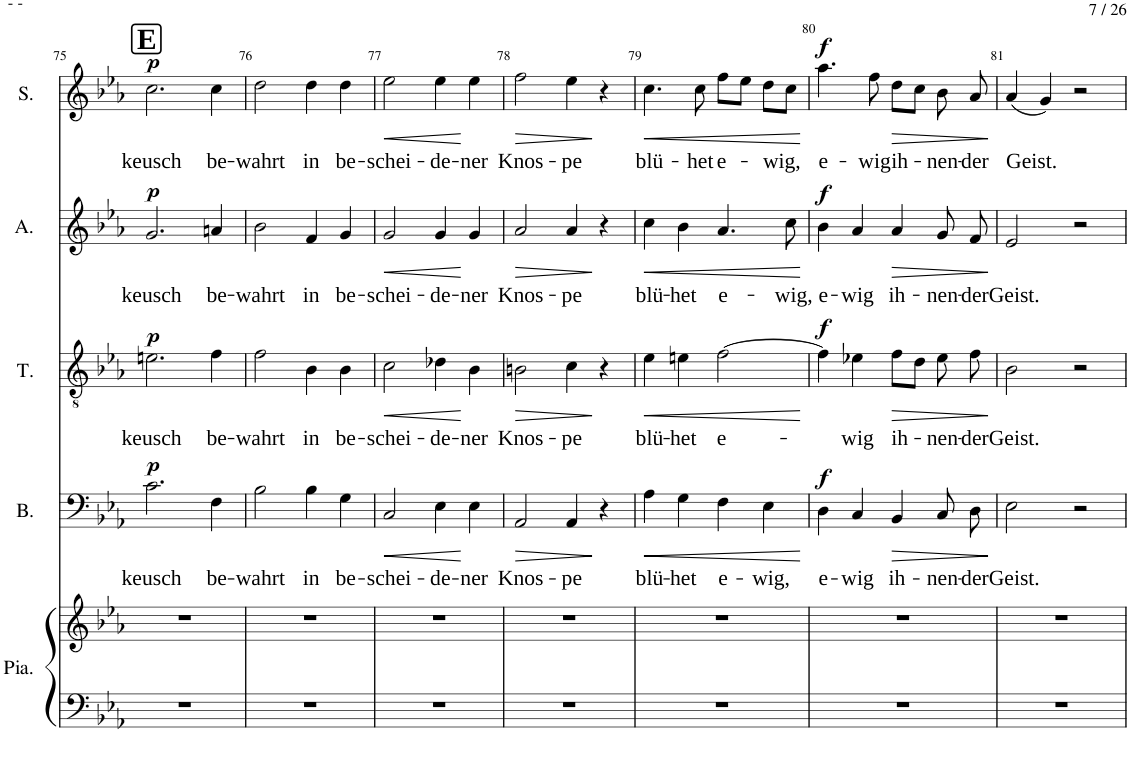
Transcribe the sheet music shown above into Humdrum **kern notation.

**kern	**text	**dynam	**kern	**text	**dynam	**kern	**text	**dynam	**kern	**text	**dynam
*part4	*part4	*part4	*part3	*part3	*part3	*part2	*part2	*part2	*part1	*part1	*part1
*staff4	*staff4	*staff4	*staff3	*staff3	*staff3	*staff2	*staff2	*staff2	*staff1	*staff1	*staff1
*I"Basse	*	*	*I"Ténor	*	*	*I"Alto	*	*	*I"Soprano	*	*
*I'B.	*	*	*I'T.	*	*	*I'A.	*	*	*I'S.	*	*
!!LO:PB:g=z
*clefF4	*	*	*clefGv2	*	*	*clefG2	*	*	*clefG2	*	*
*k[b-e-a-]	*	*	*k[b-e-a-]	*	*	*k[b-e-a-]	*	*	*k[b-e-a-]	*	*
*M4/4	*	*	*M4/4	*	*	*M4/4	*	*	*M4/4	*	*
*met(c)	*	*	*met(c)	*	*	*met(c)	*	*	*met(c)	*	*
=75	=75	=75	=75	=75	=75	=75	=75	=75	=75	=75	=75
!	!	!	!	!	!	!	!	!	!LO:TX:a:B:t=E	!	!
!	!LO:LY:b	!LO:DY:a	!	!LO:LY:b	!LO:DY:a	!	!LO:LY:b	!LO:DY:a	!	!LO:LY:b	!LO:DY:a
2.c\	keusch	p	2.en\	keusch	p	2.g/	keusch	p	2.cc\	keusch	p
!	!LO:LY:b	!	!	!LO:LY:b	!	!	!LO:LY:b	!	!	!LO:LY:b	!
4F\	be-	.	4f\	be-	.	4an/	be-	.	4cc\	be-	.
=76	=76	=76	=76	=76	=76	=76	=76	=76	=76	=76	=76
!	!LO:LY:b	!	!	!LO:LY:b	!	!	!LO:LY:b	!	!	!LO:LY:b	!
2B-\	-wahrt	.	2f\	-wahrt	.	2b-\	-wahrt	.	2dd\	-wahrt	.
!	!LO:LY:b	!	!	!LO:LY:b	!	!	!LO:LY:b	!	!	!LO:LY:b	!
4B-\	in	.	4B-\	in	.	4f/	in	.	4dd\	in	.
!	!LO:LY:b	!	!	!LO:LY:b	!	!	!LO:LY:b	!	!	!LO:LY:b	!
4G\	be-	.	4B-\	be-	.	4g/	be-	.	4dd\	be-	.
=77	=77	=77	=77	=77	=77	=77	=77	=77	=77	=77	=77
!	!LO:LY:b	!LO:HP:b	!	!LO:LY:b	!LO:HP:b	!	!LO:LY:b	!LO:HP:b	!	!LO:LY:b	!LO:HP:b
2C/	-schei-	<	2c\	-schei-	<	2g/	-schei-	<	2ee-\	-schei-	<
!	!LO:LY:b	!	!	!LO:LY:b	!	!	!LO:LY:b	!	!	!LO:LY:b	!
4E-\	-de-	.	4d-X\	-de-	.	4g/	-de-	.	4ee-\	-de-	.
!	!LO:LY:b	!	!	!LO:LY:b	!	!	!LO:LY:b	!	!	!LO:LY:b	!
4E-\	-ner	[	4B-\	-ner	[	4g/	-ner	[	4ee-\	-ner	[
=78	=78	=78	=78	=78	=78	=78	=78	=78	=78	=78	=78
!	!LO:LY:b	!LO:HP:b	!	!LO:LY:b	!LO:HP:b	!	!LO:LY:b	!LO:HP:b	!	!LO:LY:b	!LO:HP:b
2AA-/	Knos-	>	2Bn\	Knos-	>	2a-/	Knos-	>	2ff\	Knos-	>
!	!LO:LY:b	!	!	!LO:LY:b	!	!	!LO:LY:b	!	!	!LO:LY:b	!
4AA-/	-pe	.	4c\	-pe	.	4a-/	-pe	.	4ee-\	-pe	.
4r	.	]	4r	.	]	4r	.	]	4r	.	]
=79	=79	=79	=79	=79	=79	=79	=79	=79	=79	=79	=79
!	!LO:LY:b	!LO:HP:b	!	!LO:LY:b	!LO:HP:b	!	!LO:LY:b	!LO:HP:b	!	!LO:LY:b	!LO:HP:b
4A-\	blü-	<	4e-\	blü-	<	4cc\	blü-	<	4.cc\	blü-	<
!	!LO:LY:b	!	!	!LO:LY:b	!	!	!LO:LY:b	!	!	!	!
4G\	-het	.	4en\	-het	.	4b-\	-het	.	.	.	.
!	!	!	!	!	!	!	!	!	!	!LO:LY:b	!
.	.	.	.	.	.	.	.	.	8cc\	-het	.
!	!LO:LY:b	!	!	!LO:LY:b	!	!	!LO:LY:b	!	!	!LO:LY:b	!
4F\	e-	.	[2f\	e-	.	4.a-/	e-	.	8ff\L	e-	.
.	.	.	.	.	.	.	.	.	8ee-\J	.	.
!	!LO:LY:b	!	!	!	!	!	!	!	!	!LO:LY:b	!
4E-\	-wig,	.	.	.	.	.	.	.	8dd\L	-wig,	.
!	!	!	!	!	!	!	!LO:LY:b	!	!	!	!
.	.	.	.	.	.	8cc\	-wig,	.	8cc\J	.	.
.	.	[	.	.	[	.	.	[	.	.	[
=80	=80	=80	=80	=80	=80	=80	=80	=80	=80	=80	=80
!	!LO:LY:b	!LO:DY:a	!	!	!LO:DY:a	!	!LO:LY:b	!LO:DY:a	!	!LO:LY:b	!LO:DY:a
4D\	e-	f	4f\]	.	f	4b-\	e-	f	4.aa-\	e-	f
!	!LO:LY:b	!	!	!LO:LY:b	!	!	!LO:LY:b	!	!	!	!
4C/	-wig	.	4e-X\	-wig	.	4a-/	-wig	.	.	.	.
!	!	!	!	!	!	!	!	!	!	!LO:LY:b	!
.	.	.	.	.	.	.	.	.	8ff\	-wig	.
!	!LO:LY:b	!LO:HP:b	!	!LO:LY:b	!LO:HP:b	!	!LO:LY:b	!LO:HP:b	!	!LO:LY:b	!LO:HP:b
4BB-/	ih-	>	8f\L	ih-	>	4a-/	ih-	>	8dd\L	ih-	>
.	.	.	8d\J	.	.	.	.	.	8cc\J	.	.
!	!LO:LY:b	!	!	!LO:LY:b	!	!	!LO:LY:b	!	!	!LO:LY:b	!
8C/L	-nen-	.	8e-\	-nen-	.	8g/L	-nen-	.	8b-\	-nen-	.
!	!LO:LY:b	!	!	!LO:LY:b	!	!	!LO:LY:b	!	!	!LO:LY:b	!
8D/J	-der	.	8f\	-der	.	8f/J	-der	.	8a-/	-der	.
.	.	]	.	.	]	.	.	]	.	.	]
=81	=81	=81	=81	=81	=81	=81	=81	=81	=81	=81	=81
!	!LO:LY:b	!	!	!LO:LY:b	!	!	!LO:LY:b	!	!	!LO:LY:b	!
2E-\	Geist.	.	2B-\	Geist.	.	2e-/	Geist.	.	(4a-/	Geist.	.
.	.	.	.	.	.	.	.	.	4g/)	.	.
2r	.	.	2r	.	.	2r	.	.	2r	.	.
=	=	=	=	=	=	=	=	=	=	=	=
*-	*-	*-	*-	*-	*-	*-	*-	*-	*-	*-	*-
